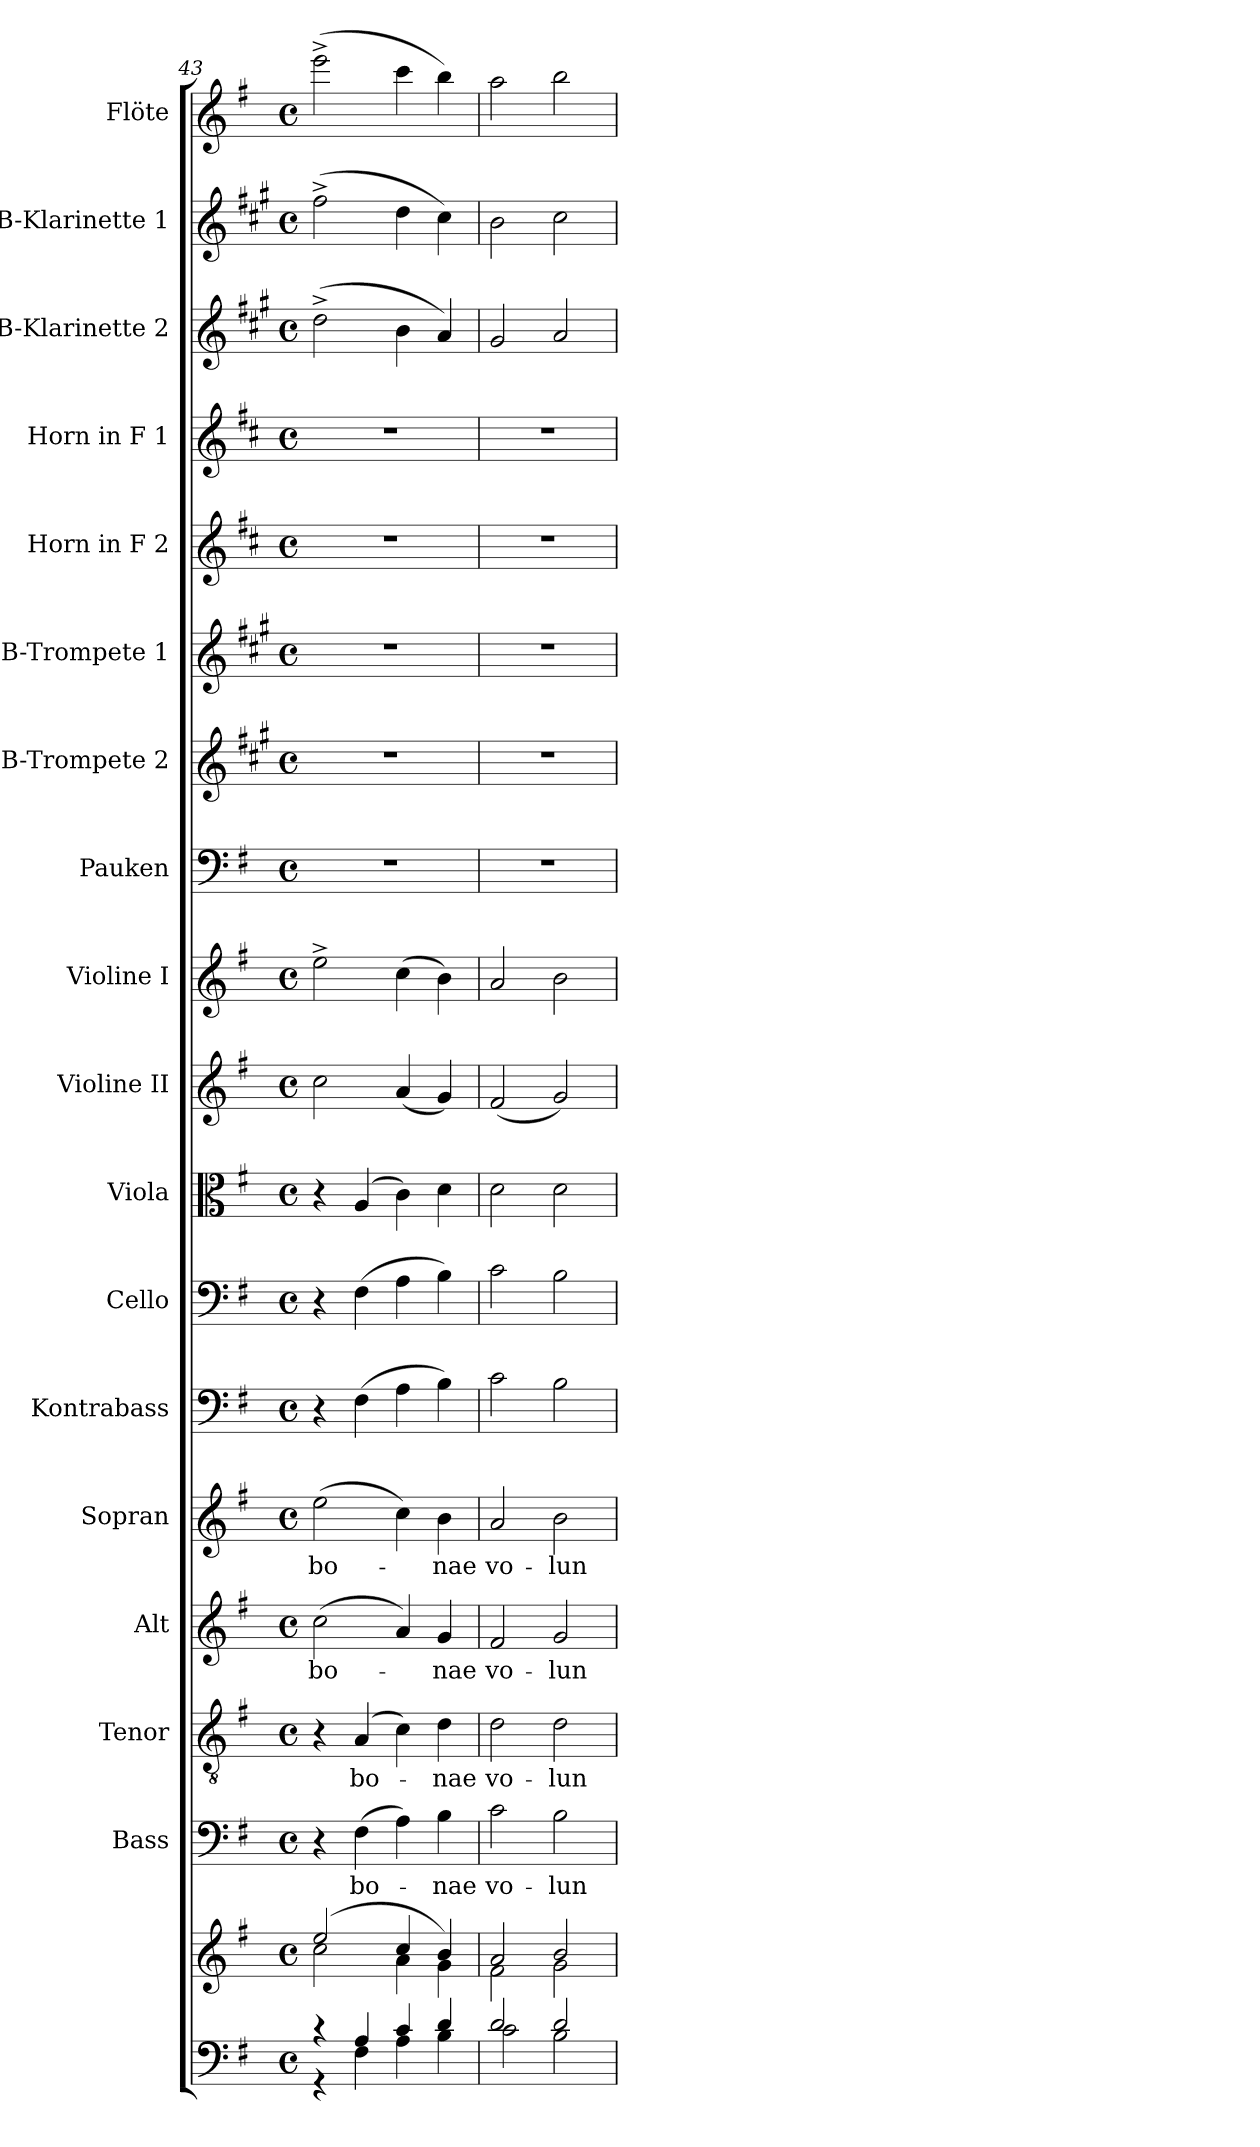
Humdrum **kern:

**kern	**kern	**kern	**text	**kern	**text	**kern	**text	**kern	**text	**kern	**kern	**kern	**kern	**kern	**kern	**kern	**kern	**kern	**kern	**kern	**kern	**kern
*part18	*part18	*part17	*part17	*part16	*part16	*part15	*part15	*part14	*part14	*part13	*part12	*part11	*part10	*part9	*part8	*part7	*part6	*part5	*part4	*part3	*part2	*part1
*staff19	*staff18	*staff17	*staff17	*staff16	*staff16	*staff15	*staff15	*staff14	*staff14	*staff13	*staff12	*staff11	*staff10	*staff9	*staff8	*staff7	*staff6	*staff5	*staff4	*staff3	*staff2	*staff1
*	*	*I"Bass	*	*I"Tenor	*	*I"Alt	*	*I"Sopran	*	*I"Kontrabass	*I"Cello	*I"Viola	*I"Violine II	*I"Violine I	*I"Pauken	*I"B-Trompete 2	*I"B-Trompete 1	*I"Horn in F 2	*I"Horn in F 1	*I"B-Klarinette 2	*I"B-Klarinette 1	*I"Flöte
*	*	*I'B.	*	*I'T.	*	*I'A.	*	*I'S.	*	*I'Kb.	*	*I'Vla.	*I'Vl. II	*I'Vl. I	*I'Pk.	*I'Trp. 2	*I'Trp. 1	*	*	*I'Kl. 2	*I'Kl. 1	*I'Fl.
*clefF4	*clefG2	*clefF4	*	*clefGv2	*	*clefG2	*	*clefG2	*	*clefF4	*clefF4	*clefC3	*clefG2	*clefG2	*clefF4	*clefG2	*clefG2	*clefG2	*clefG2	*clefG2	*clefG2	*clefG2
*	*	*	*	*	*	*	*	*	*	*ITrd7c12	*	*	*	*	*	*ITrd1c2	*ITrd1c2	*ITrd4c7	*ITrd4c7	*ITrd1c2	*ITrd1c2	*
*k[f#]	*k[f#]	*k[f#]	*	*k[f#]	*	*k[f#]	*	*k[f#]	*	*k[f#]	*k[f#]	*k[f#]	*k[f#]	*k[f#]	*k[f#]	*k[f#]	*k[f#]	*k[f#]	*k[f#]	*k[f#]	*k[f#]	*k[f#]
*G:	*G:	*G:	*	*G:	*	*G:	*	*G:	*	*G:	*G:	*G:	*G:	*G:	*G:	*G:	*G:	*G:	*G:	*G:	*G:	*G:
*M4/4	*M4/4	*M4/4	*	*M4/4	*	*M4/4	*	*M4/4	*	*M4/4	*M4/4	*M4/4	*M4/4	*M4/4	*M4/4	*M4/4	*M4/4	*M4/4	*M4/4	*M4/4	*M4/4	*M4/4
*met(c)	*met(c)	*met(c)	*	*met(c)	*	*met(c)	*	*met(c)	*	*met(c)	*met(c)	*met(c)	*met(c)	*met(c)	*met(c)	*met(c)	*met(c)	*met(c)	*met(c)	*met(c)	*met(c)	*met(c)
=43	=43	=43	=43	=43	=43	=43	=43	=43	=43	=43	=43	=43	=43	=43	=43	=43	=43	=43	=43	=43	=43	=43
*^	*^	*	*	*	*	*	*	*	*	*	*	*	*	*	*	*	*	*	*	*	*	*
!	!	!	!	!	!	!	!	!	!LO:LY:b	!	!LO:LY:b	!	!	!	!	!	!	!	!	!	!	!	!	!
4r	4r	(2ee/	2cc\	4r	.	4r	.	(>2cc\	bo-	(>2ee\	bo-	4r	4r	4r	2cc\	2ee^>\	1r	1r	1r	1r	1r	(>2cc^>\	(>2ee^>\	(>2eee^>\
!	!	!	!	!	!LO:LY:b	!	!LO:LY:b	!	!	!	!	!	!	!	!	!	!	!	!	!	!	!	!	!
4A/	4F#\	.	.	(>4F#\	bo-	(4A/	bo-	.	.	.	.	(>4FF#\	(>4F#\	(4A/	.	.	.	.	.	.	.	.	.	.
4c/	4A\	4cc/	4a\	4A\)	.	4c\)	.	4a/)	.	4cc\)	.	4AA\	4A\	4c\)	(<4a/	(>4cc\	.	.	.	.	.	4a\	4cc\	4ccc\
!	!	!	!	!	!LO:LY:b	!	!LO:LY:b	!	!LO:LY:b	!	!LO:LY:b	!	!	!	!	!	!	!	!	!	!	!	!	!
4d/	4B\	4b/)	4g\	4B\	-nae	4d\	-nae	4g/	-nae	4b\	-nae	4BB\)	4B\)	4d\	4g/)	4b\)	.	.	.	.	.	4g/)	4b\)	4bb\)
=44	=44	=44	=44	=44	=44	=44	=44	=44	=44	=44	=44	=44	=44	=44	=44	=44	=44	=44	=44	=44	=44	=44	=44	=44
!	!	!	!	!	!LO:LY:b	!	!LO:LY:b	!	!LO:LY:b	!	!LO:LY:b	!	!	!	!	!	!	!	!	!	!	!	!	!
2d/	2c\	2a/	2f#\	2c\	vo-	2d\	vo-	2f#/	vo-	2a/	vo-	2C\	2c\	2d\	(<2f#/	2a/	1r	1r	1r	1r	1r	2f#/	2a\	2aa\
!	!	!	!	!	!LO:LY:b	!	!LO:LY:b	!	!LO:LY:b	!	!LO:LY:b	!	!	!	!	!	!	!	!	!	!	!	!	!
2d/	2B\	2b/	2g\	2B\	-lun-	2d\	-lun-	2g/	-lun-	2b\	-lun-	2BB\	2B\	2d\	2g/)	2b\	.	.	.	.	.	2g/	2b\	2bb\
*v	*v	*	*	*	*	*	*	*	*	*	*	*	*	*	*	*	*	*	*	*	*	*	*	*
*	*v	*v	*	*	*	*	*	*	*	*	*	*	*	*	*	*	*	*	*	*	*	*	*
=	=	=	=	=	=	=	=	=	=	=	=	=	=	=	=	=	=	=	=	=	=	=
*-	*-	*-	*-	*-	*-	*-	*-	*-	*-	*-	*-	*-	*-	*-	*-	*-	*-	*-	*-	*-	*-	*-
